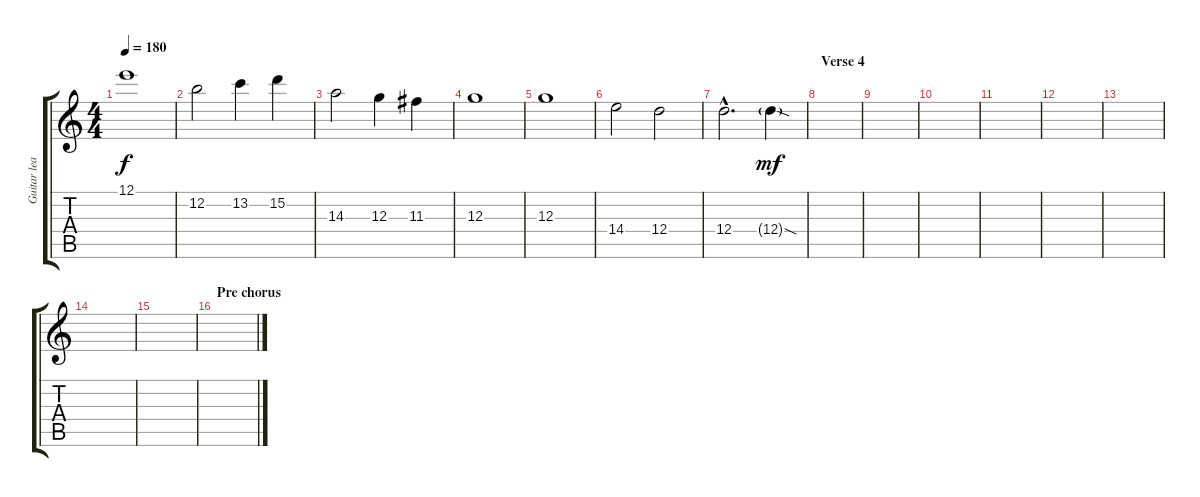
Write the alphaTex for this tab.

\track ("Guitar lead" "Guitar lea") {instrument distortionguitar}
\staff {score tabs}
\tuning (E4 B3 G3 D3 A2 E2) {hide}
\ts (4 4)
\tempo 180
\clef g2
\ks c
12.1.1{dy f} |
12.2.2 13.2.4 15.2.4 |
14.3.2 12.3.4 11.3.4 |
12.3.1 |
12.3.1 |
14.4.2 12.4.2 |
12.4{hac}.2{d} 12.4{sod g}.4{dy mf} |
\section ("" "Verse 4")
|
|
|
|
|
|
|
|
\section ("" "Pre chorus")
